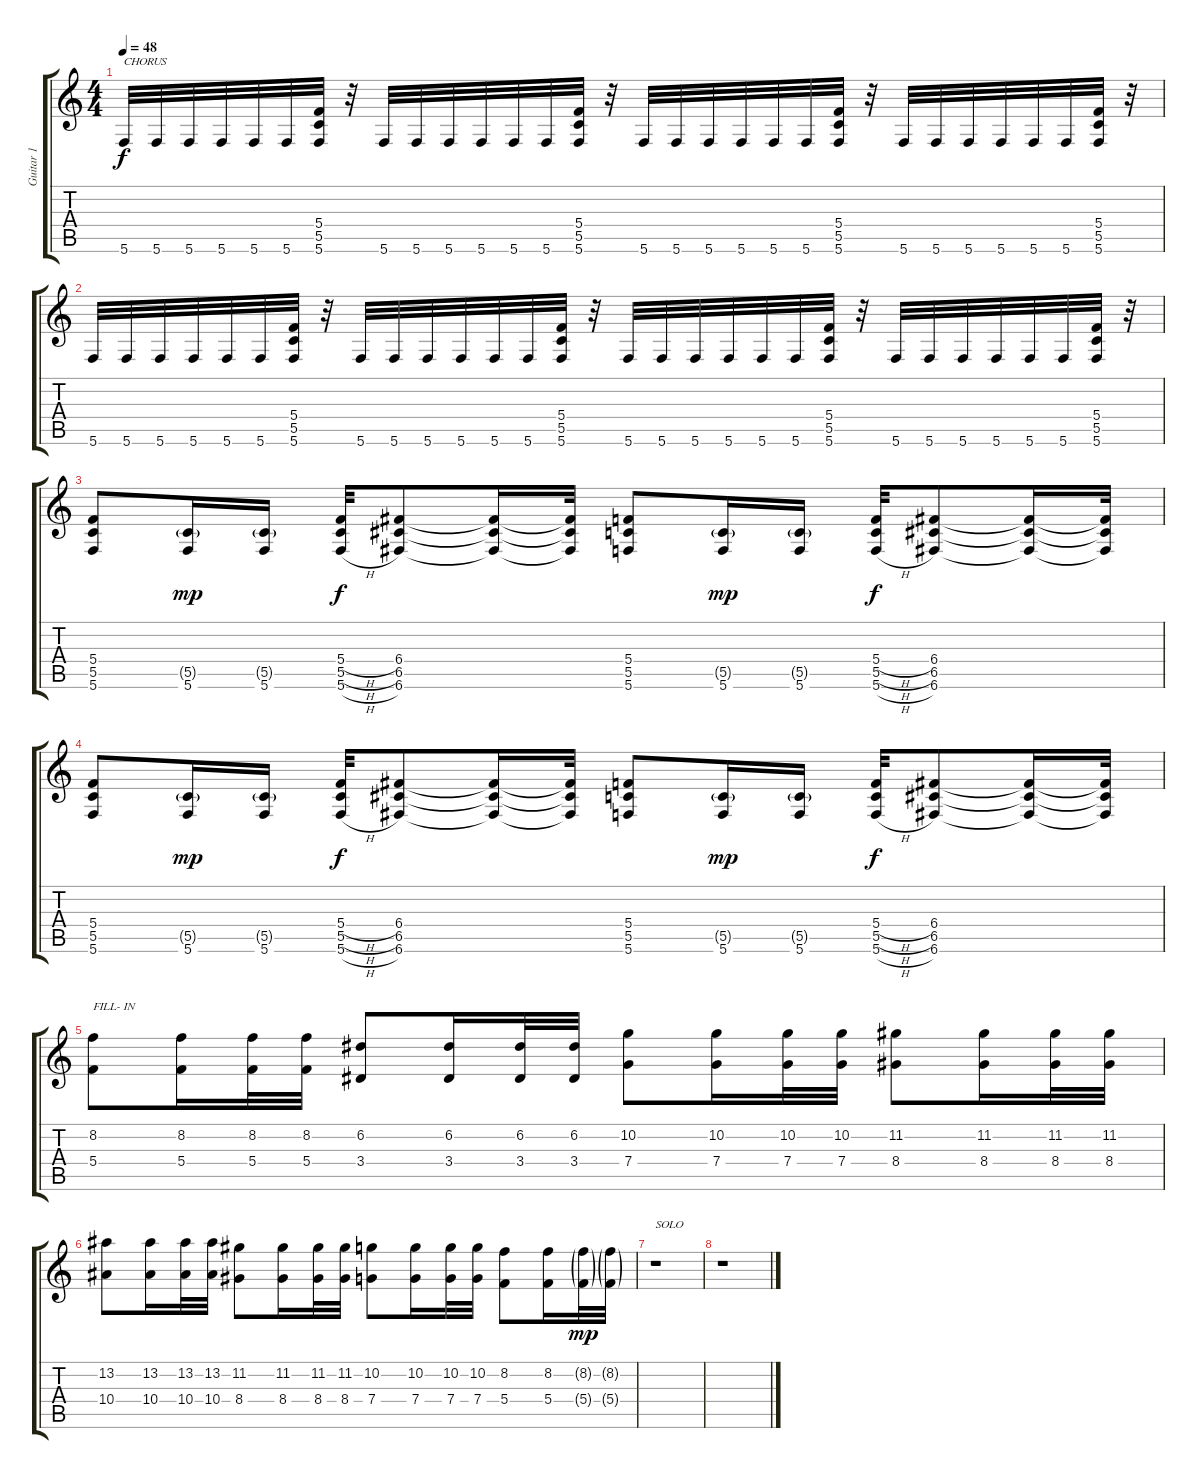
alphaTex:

\track ("Guitar 1" "Guitar 1") {instrument overdrivenguitar}
\staff {score tabs}
\tuning (D4 A3 F3 C3 G2 C2) {hide}
\ts (4 4)
\tempo 48
\clef g2
\ks c
5.6.32{txt "CHORUS" dy f} 5.6.32 5.6.32 5.6.32 5.6.32 5.6.32 (5.4 5.5 5.6).32 r.32 5.6.32 5.6.32 5.6.32 5.6.32 5.6.32 5.6.32 (5.4 5.5 5.6).32 r.32 5.6.32 5.6.32 5.6.32 5.6.32 5.6.32 5.6.32 (5.4 5.5 5.6).32 r.32 5.6.32 5.6.32 5.6.32 5.6.32 5.6.32 5.6.32 (5.4 5.5 5.6).32 r.32 |
5.6.32 5.6.32 5.6.32 5.6.32 5.6.32 5.6.32 (5.4 5.5 5.6).32 r.32 5.6.32 5.6.32 5.6.32 5.6.32 5.6.32 5.6.32 (5.4 5.5 5.6).32 r.32 5.6.32 5.6.32 5.6.32 5.6.32 5.6.32 5.6.32 (5.4 5.5 5.6).32 r.32 5.6.32 5.6.32 5.6.32 5.6.32 5.6.32 5.6.32 (5.4 5.5 5.6).32 r.32 |
(5.4 5.5 5.6).8 (5.5{g} 5.6).16{dy mp} (5.5{g} 5.6).16 (5.4{h} 5.5{h} 5.6{h}).32{dy f} (6.4 6.5 6.6).8 (6.4{t} 6.5{t} 6.6{t}).16 (6.4{t} 6.5{t} 6.6{t}).32 (5.4 5.5 5.6).8 (5.5{g} 5.6).16{dy mp} (5.5{g} 5.6).16 (5.4{h} 5.5{h} 5.6{h}).32{dy f} (6.4 6.5 6.6).8 (6.4{t} 6.5{t} 6.6{t}).16 (6.4{t} 6.5{t} 6.6{t}).32 |
(5.4 5.5 5.6).8 (5.5{g} 5.6).16{dy mp} (5.5{g} 5.6).16 (5.4{h} 5.5{h} 5.6{h}).32{dy f} (6.4 6.5 6.6).8 (6.4{t} 6.5{t} 6.6{t}).16 (6.4{t} 6.5{t} 6.6{t}).32 (5.4 5.5 5.6).8 (5.5{g} 5.6).16{dy mp} (5.5{g} 5.6).16 (5.4{h} 5.5{h} 5.6{h}).32{dy f} (6.4 6.5 6.6).8 (6.4{t} 6.5{t} 6.6{t}).16 (6.4{t} 6.5{t} 6.6{t}).32 |
(8.2 5.4).8{txt "FILL- IN"} (8.2 5.4).16 (8.2 5.4).32 (8.2 5.4).32 (6.2 3.4).8 (6.2 3.4).16 (6.2 3.4).32 (6.2 3.4).32 (10.2 7.4).8 (10.2 7.4).16 (10.2 7.4).32 (10.2 7.4).32 (11.2 8.4).8 (11.2 8.4).16 (11.2 8.4).32 (11.2 8.4).32 |
(13.2 10.4).8 (13.2 10.4).16 (13.2 10.4).32 (13.2 10.4).32 (11.2 8.4).8 (11.2 8.4).16 (11.2 8.4).32 (11.2 8.4).32 (10.2 7.4).8 (10.2 7.4).16 (10.2 7.4).32 (10.2 7.4).32 (8.2 5.4).8 (8.2 5.4).16 (8.2{g} 5.4{g}).32{dy mp} (8.2{g} 5.4{g}).32 |
r.1{txt "SOLO"} |
r.1
